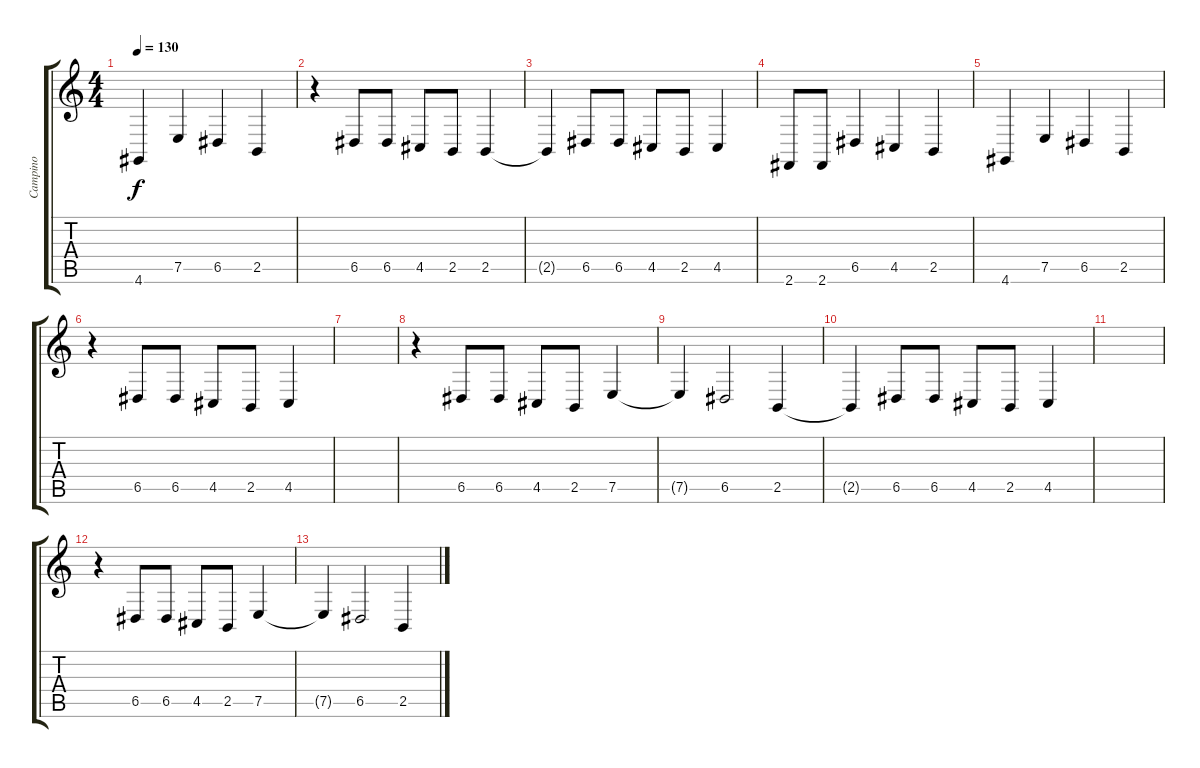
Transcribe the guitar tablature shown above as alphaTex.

\track ("Campino" "Campino") {instrument accordion}
\staff {score tabs}
\tuning (E4 B3 G3 D3 A2 E2) {hide}
\ts (4 4)
\tempo 130
\clef g2
\ks c
4.6.4{dy f} 7.5.4 6.5.4 2.5.4 |
r.4 6.5.8 6.5.8 4.5.8 2.5.8 2.5.4 |
2.5{t}.4 6.5.8 6.5.8 4.5.8 2.5.8 4.5.4 |
2.6.8 2.6.8 6.5.4 4.5.4 2.5.4 |
4.6.4 7.5.4 6.5.4 2.5.4 |
r.4 6.5.8 6.5.8 4.5.8 2.5.8 4.5.4 |
|
r.4 6.5.8 6.5.8 4.5.8 2.5.8 7.5.4 |
7.5{t}.4 6.5.2 2.5.4 |
2.5{t}.4 6.5.8 6.5.8 4.5.8 2.5.8 4.5.4 |
|
r.4 6.5.8 6.5.8 4.5.8 2.5.8 7.5.4 |
7.5{t}.4 6.5.2 2.5.4
